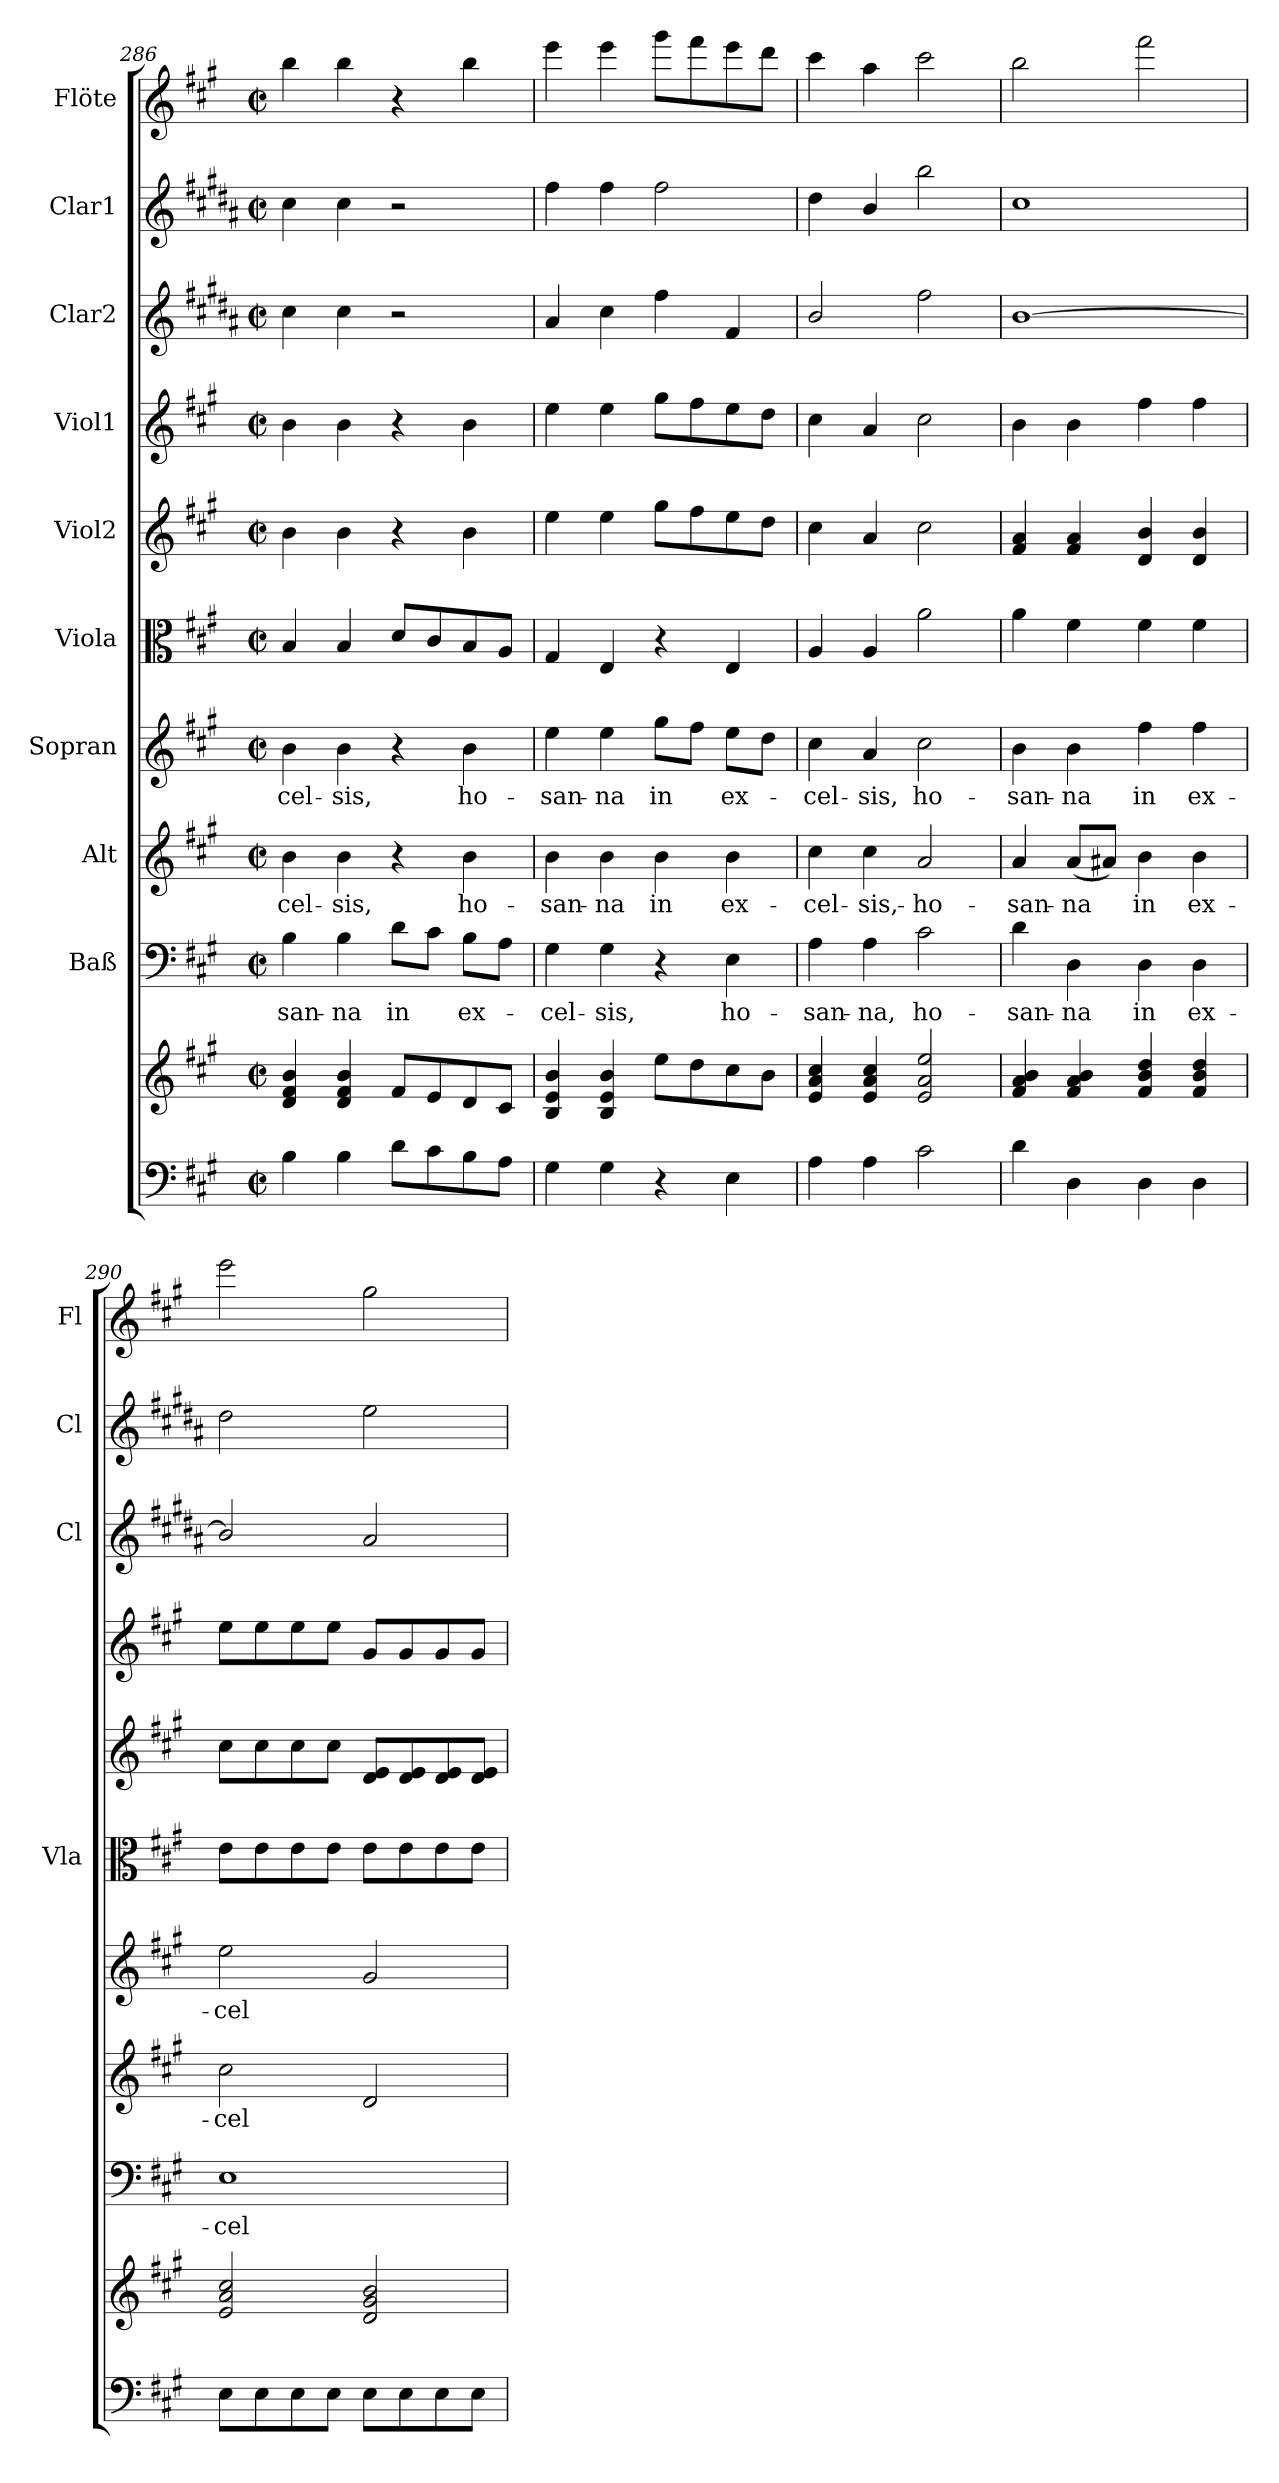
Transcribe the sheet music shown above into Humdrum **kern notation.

**kern	**kern	**kern	**text	**kern	**text	**kern	**text	**kern	**kern	**kern	**kern	**kern	**kern
*part10	*part10	*part9	*part9	*part8	*part8	*part7	*part7	*part6	*part5	*part4	*part3	*part2	*part1
*staff11	*staff10	*staff9	*staff9	*staff8	*staff8	*staff7	*staff7	*staff6	*staff5	*staff4	*staff3	*staff2	*staff1
*	*	*I"Baß	*	*I"Alt	*	*I"Sopran	*	*I"Viola	*I"Viol2	*I"Viol1	*I"Clar2	*I"Clar1	*I"Flöte
*	*	*	*	*	*	*	*	*I'Vla	*	*	*I'Cl	*I'Cl	*I'Fl
!!LO:PB:g=z
*clefF4	*clefG2	*clefF4	*	*clefG2	*	*clefG2	*	*clefC3	*clefG2	*clefG2	*clefG2	*clefG2	*clefG2
*	*	*	*	*	*	*	*	*	*	*	*ITrd1c2	*ITrd1c2	*
*k[f#c#g#]	*k[f#c#g#]	*k[f#c#g#]	*	*k[f#c#g#]	*	*k[f#c#g#]	*	*k[f#c#g#]	*k[f#c#g#]	*k[f#c#g#]	*k[f#c#g#]	*k[f#c#g#]	*k[f#c#g#]
*A:	*A:	*A:	*	*A:	*	*A:	*	*A:	*A:	*A:	*A:	*A:	*A:
*M2/2	*M2/2	*M2/2	*	*M2/2	*	*M2/2	*	*M2/2	*M2/2	*M2/2	*M2/2	*M2/2	*M2/2
*met(c|)	*met(c|)	*met(c|)	*	*met(c|)	*	*met(c|)	*	*met(c|)	*met(c|)	*met(c|)	*met(c|)	*met(c|)	*met(c|)
=286	=286	=286	=286	=286	=286	=286	=286	=286	=286	=286	=286	=286	=286
!	!	!	!LO:LY:b	!	!LO:LY:b	!	!LO:LY:b	!	!	!	!	!	!
4B\	4d/ 4f#/ 4b/	4B\	-san-	4b\	-cel-	4b\	-cel-	4B/	4b\	4b\	4b\	4b\	4bb\
!	!	!	!LO:LY:b	!	!LO:LY:b	!	!LO:LY:b	!	!	!	!	!	!
4B\	4d/ 4f#/ 4b/	4B\	-na	4b\	-sis,	4b\	-sis,	4B/	4b\	4b\	4b\	4b\	4bb\
!	!	!	!LO:LY:b	!	!	!	!	!	!	!	!	!	!
8d\L	8f#/L	8d\L	in	4r	.	4r	.	8d/L	4r	4r	2r	2r	4r
8c#\	8e/	8c#\J	.	.	.	.	.	8c#/	.	.	.	.	.
!	!	!	!LO:LY:b	!	!LO:LY:b	!	!LO:LY:b	!	!	!	!	!	!
8B\	8d/	8B\L	ex-	4b\	ho-	4b\	ho-	8B/	4b\	4b\	.	.	4bb\
8A\J	8c#/J	8A\J	.	.	.	.	.	8A/J	.	.	.	.	.
=287	=287	=287	=287	=287	=287	=287	=287	=287	=287	=287	=287	=287	=287
!	!	!	!LO:LY:b	!	!LO:LY:b	!	!LO:LY:b	!	!	!	!	!	!
4G#\	4B/ 4e/ 4b/	4G#\	-cel-	4b\	-san-	4ee\	-san-	4G#/	4ee\	4ee\	4g#/	4ee\	4eee\
!	!	!	!LO:LY:b	!	!LO:LY:b	!	!LO:LY:b	!	!	!	!	!	!
4G#\	4B/ 4e/ 4b/	4G#\	-sis,	4b\	-na	4ee\	-na	4E/	4ee\	4ee\	4b\	4ee\	4eee\
!	!	!	!	!	!LO:LY:b	!	!LO:LY:b	!	!	!	!	!	!
4r	8ee\L	4r	.	4b\	in	8gg#\L	in	4r	8gg#\L	8gg#\L	4ee\	2ee\	8ggg#\L
.	8dd\	.	.	.	.	8ff#\J	.	.	8ff#\	8ff#\	.	.	8fff#\
!	!	!	!LO:LY:b	!	!LO:LY:b	!	!LO:LY:b	!	!	!	!	!	!
4E\	8cc#\	4E\	ho-	4b\	ex-	8ee\L	ex-	4E/	8ee\	8ee\	4e/	.	8eee\
.	8b\J	.	.	.	.	8dd\J	.	.	8dd\J	8dd\J	.	.	8ddd\J
=288	=288	=288	=288	=288	=288	=288	=288	=288	=288	=288	=288	=288	=288
!	!	!	!LO:LY:b	!	!LO:LY:b	!	!LO:LY:b	!	!	!	!	!	!
4A\	4e/ 4a/ 4cc#/	4A\	-san-	4cc#\	-cel-	4cc#\	-cel-	4A/	4cc#\	4cc#\	2a/	4cc#\	4ccc#\
!	!	!	!LO:LY:b	!	!LO:LY:b	!	!LO:LY:b	!	!	!	!	!	!
4A\	4e/ 4a/ 4cc#/	4A\	-na,	4cc#\	-sis,-	4a/	-sis,	4A/	4a/	4a/	.	4a/	4aa\
!	!	!	!LO:LY:b	!	!LO:LY:b	!	!LO:LY:b	!	!	!	!	!	!
2c#\	2e/ 2a/ 2ee/	2c#\	ho-	2a/	-ho-	2cc#\	ho-	2a\	2cc#\	2cc#\	2ee\	2aa\	2ccc#\
!!LO:PB:g=z
=289	=289	=289	=289	=289	=289	=289	=289	=289	=289	=289	=289	=289	=289
!	!	!	!LO:LY:b	!	!LO:LY:b	!	!LO:LY:b	!	!	!	!	!	!
4d\	4f#/ 4a/ 4b/	4d\	-san-	4a/	-san-	4b\	-san-	4a\	4f#/ 4a/	4b\	[1a	1b	2bb\
!	!	!	!LO:LY:b	!	!LO:LY:b	!	!LO:LY:b	!	!	!	!	!	!
4D\	4f#/ 4a/ 4b/	4D\	-na	(<8a/L	-na	4b\	-na	4f#\	4f#/ 4a/	4b\	.	.	.
.	.	.	.	8a#X/J)	.	.	.	.	.	.	.	.	.
!	!	!	!LO:LY:b	!	!LO:LY:b	!	!LO:LY:b	!	!	!	!	!	!
4D\	4f#/ 4b/ 4dd/	4D\	in	4b\	in	4ff#\	in	4f#\	4d/ 4b/	4ff#\	.	.	2fff#\
!	!	!	!LO:LY:b	!	!LO:LY:b	!	!LO:LY:b	!	!	!	!	!	!
4D\	4f#/ 4b/ 4dd/	4D\	ex-	4b\	ex-	4ff#\	ex-	4f#\	4d/ 4b/	4ff#\	.	.	.
=290	=290	=290	=290	=290	=290	=290	=290	=290	=290	=290	=290	=290	=290
!	!	!	!LO:LY:b	!	!LO:LY:b	!	!LO:LY:b	!	!	!	!	!	!
8E\L	2e/ 2a/ 2cc#/	1E	-cel	2cc#\	-cel	2ee\	-cel	8e\L	8cc#\L	8ee\L	2a/]	2cc#\	2eee\
8E\	.	.	.	.	.	.	.	8e\	8cc#\	8ee\	.	.	.
8E\	.	.	.	.	.	.	.	8e\	8cc#\	8ee\	.	.	.
8E\J	.	.	.	.	.	.	.	8e\J	8cc#\J	8ee\J	.	.	.
8E\L	2d/ 2g#/ 2b/	.	.	2d/	.	2g#/	.	8e\L	8d/ 8e/L	8g#/L	2g#/	2dd\	2gg#\
8E\	.	.	.	.	.	.	.	8e\	8d/ 8e/	8g#/	.	.	.
8E\	.	.	.	.	.	.	.	8e\	8d/ 8e/	8g#/	.	.	.
8E\J	.	.	.	.	.	.	.	8e\J	8d/ 8e/J	8g#/J	.	.	.
=	=	=	=	=	=	=	=	=	=	=	=	=	=
*-	*-	*-	*-	*-	*-	*-	*-	*-	*-	*-	*-	*-	*-
